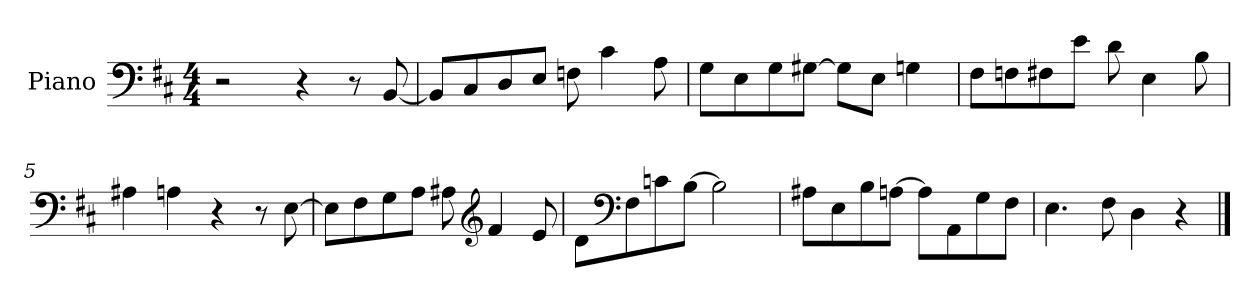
**kern
*part1
*staff1
*I"Piano
*I'Pno.
*clefF4
*k[f#c#]
*M4/4
*MM120
=1
2r
4r
8r
[8BB/
=2
8BB/L]
8C#/
8D/
8E/J
8Fn\
4c#\
8A\
=3
8G\L
8E\
8G\
[8G#X\J
8G#\L]
8E\J
4Gn\
=4
8F#\L
8Fn\
8F#X\
8e\J
8d\
4E\
8B\
=5
4A#X\
4An\
4r
8r
[8E\
!!LO:LB:g=z
=6
8E\L]
8F#\
8G\
8A\J
8A#X\
*clefG2
4f#/
8e/
=7
8d\L
*clefF4
8F#\
8cn\
[8B\J
2B\]
=8
8A#X\L
8E\
8B\
[8An\J
8A\L]
8AA\
8G\
8F#\J
=9
4.E\
8F#\
4D\
4r
==
*-
